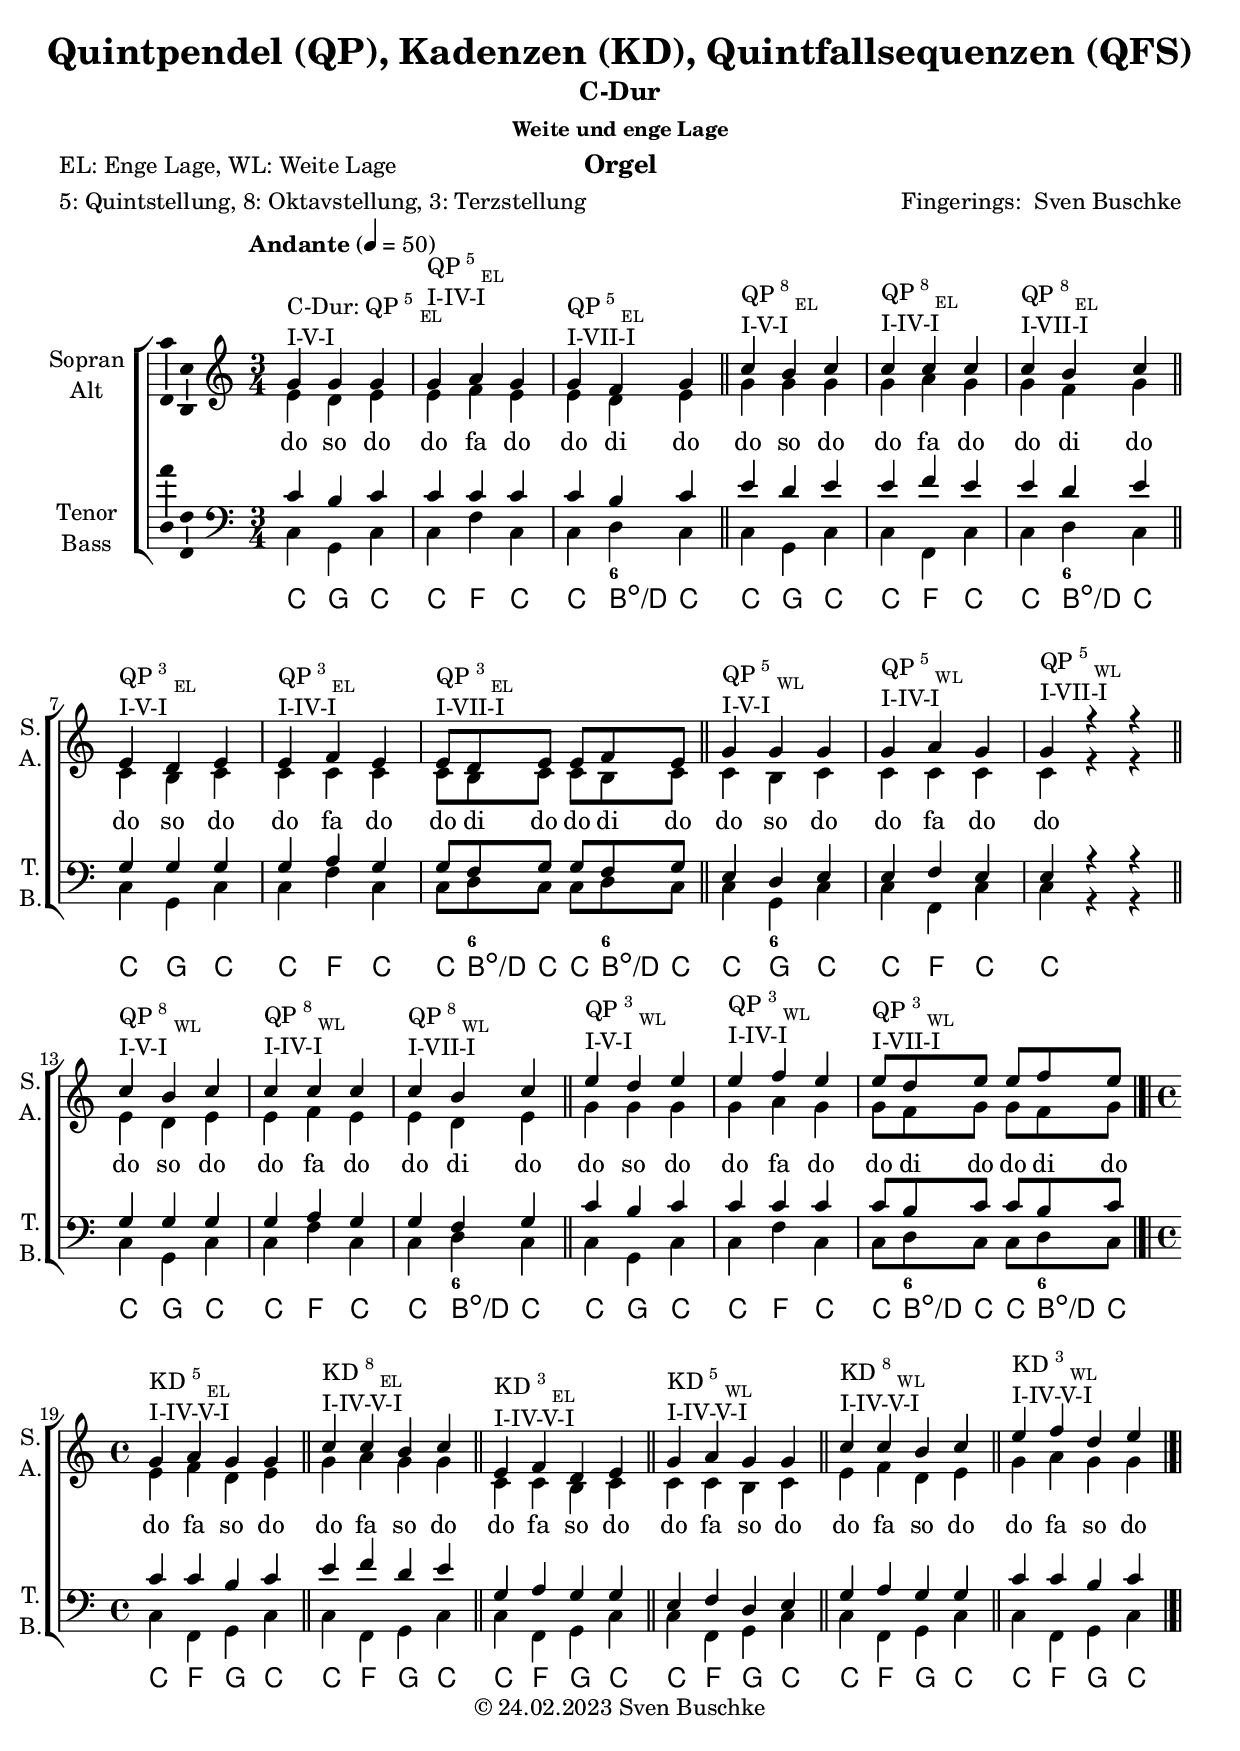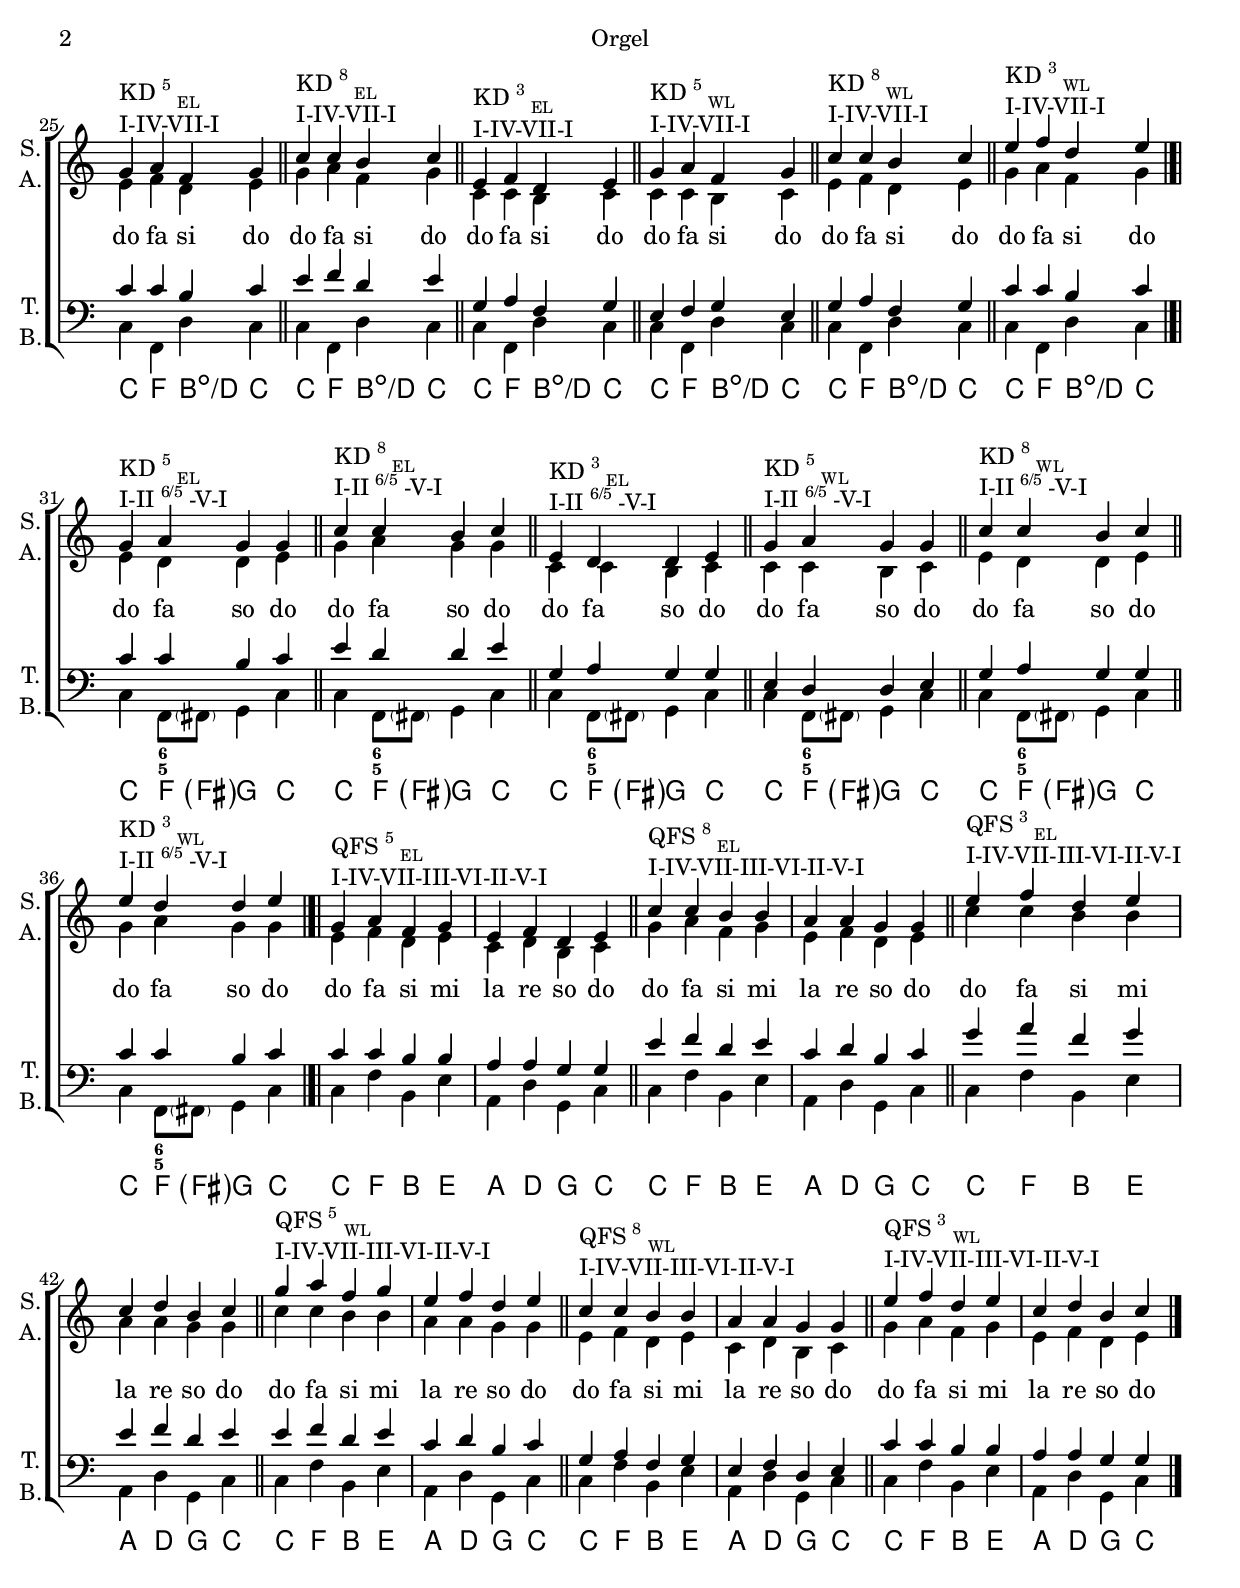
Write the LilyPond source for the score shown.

\version "2.24.3"
\language "english"

\header {
  dedication = ""
  title = "Quintpendel (QP), Kadenzen (KD), Quintfallsequenzen (QFS)"
  subtitle = "C-Dur"
  subsubtitle = "Weite und enge Lage"
  instrument = "Orgel"
  composer = ""
  arranger = \markup{"Fingerings: " \with-url "https://buschke.com" "Sven Buschke"}
  poet = "EL: Enge Lage, WL: Weite Lage"
  meter = "5: Quintstellung, 8: Oktavstellung, 3: Terzstellung"
  piece = ""
  opus = ""
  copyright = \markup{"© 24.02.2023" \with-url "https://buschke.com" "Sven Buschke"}
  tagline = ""
}

\paper {
  #(set-paper-size "a4")
}

% -----------------------------------------------
% -----------------------------------------------
% -----------------------------------------------
% begin C major
% -----------------------------------------------
% -----------------------------------------------
% -----------------------------------------------

global = {
  \key c \major
%   \numericTimeSignature
  \time 3/4
  \tempo "Andante" 4=50
}

soprano = \relative c'' {
  \global
  % Music follows here.
  g^\markup{\column{\line{C-Dur: QP\super{5}\sub{EL}}\line{I-V-I}}} g g
  g^\markup{\column{\line{QP\super{5}\sub{EL}}\line{I-IV-I}}} a g
  g^\markup{\column{\line{QP\super{5}\sub{EL}}\line{I-VII-I}}} f g
  \bar "||"
  c^\markup{\column{\line{QP\super{8}\sub{EL}}\line{I-V-I}}} b c
  c^\markup{\column{\line{QP\super{8}\sub{EL}}\line{I-IV-I}}} c c
  c^\markup{\column{\line{QP\super{8}\sub{EL}}\line{I-VII-I}}} b c
  \bar "||"
  e,^\markup{\column{\line{QP\super{3}\sub{EL}}\line{I-V-I}}} d e
  e^\markup{\column{\line{QP\super{3}\sub{EL}}\line{I-IV-I}}} f e
  e8^\markup{\column{\line{QP\super{3}\sub{EL}}\line{I-VII-I}}}[d e] e f e
  \bar "||"
  g4^\markup{\column{\line{QP\super{5}\sub{WL}}\line{I-V-I}}} g g
  g^\markup{\column{\line{QP\super{5}\sub{WL}}\line{I-IV-I}}} a g
  g^\markup{\column{\line{QP\super{5}\sub{WL}}\line{I-VII-I}}} r r
  \bar "||"
  c^\markup{\column{\line{QP\super{8}\sub{WL}}\line{I-V-I}}} b c
  c^\markup{\column{\line{QP\super{8}\sub{WL}}\line{I-IV-I}}} c c
  c^\markup{\column{\line{QP\super{8}\sub{WL}}\line{I-VII-I}}} b c
  \bar "||"
  e^\markup{\column{\line{QP\super{3}\sub{WL}}\line{I-V-I}}} d e
  e^\markup{\column{\line{QP\super{3}\sub{WL}}\line{I-IV-I}}} f e
  e8^\markup{\column{\line{QP\super{3}\sub{WL}}\line{I-VII-I}}}[d e] e[f e]
  \bar "|.|"\break
  \time 4/4
    % KD I IV V I
  g,4^\markup{\column{\line{KD\super{5}\sub{EL}}\line{I-IV-V-I}}} a g g
  \bar "||"
  c^\markup{\column{\line{KD\super{8}\sub{EL}}\line{I-IV-V-I}}} c b c
  \bar "||"
  e,^\markup{\column{\line{KD\super{3}\sub{EL}}\line{I-IV-V-I}}} f d e
  \bar "||"
  g^\markup{\column{\line{KD\super{5}\sub{WL}}\line{I-IV-V-I}}} a g g
  \bar "||"
  c4^\markup{\column{\line{KD\super{8}\sub{WL}}\line{I-IV-V-I}}} c b c
  \bar "||"
  e^\markup{\column{\line{KD\super{3}\sub{WL}}\line{I-IV-V-I}}} f d e
  \bar "|.|"
      % KD I IV VII I
  g,4^\markup{\column{\line{KD\super{5}\sub{EL}}\line{I-IV-VII-I}}} a f g
  \bar "||"
  c^\markup{\column{\line{KD\super{8}\sub{EL}}\line{I-IV-VII-I}}} c b c
  \bar "||"
  e,^\markup{\column{\line{KD\super{3}\sub{EL}}\line{I-IV-VII-I}}} f d e
  \bar "||"
  g^\markup{\column{\line{KD\super{5}\sub{WL}}\line{I-IV-VII-I}}} a f g
  \bar "||"
  c4^\markup{\column{\line{KD\super{8}\sub{WL}}\line{I-IV-VII-I}}} c b c
  \bar "||"
  e^\markup{\column{\line{KD\super{3}\sub{WL}}\line{I-IV-VII-I}}} f d e
  \bar "|.|"
% KD I II65 V I
  g,4^\markup{\column{\line{KD\super{5}\sub{EL}}\line{I-II\super{6/5}-V-I}}} a g g
  \bar "||"
  c^\markup{\column{\line{KD\super{8}\sub{EL}}\line{I-II\super{6/5}-V-I}}} c b c
  \bar "||"
  e,^\markup{\column{\line{KD\super{3}\sub{EL}}\line{I-II\super{6/5}-V-I}}} d d e
  \bar "||"
  g^\markup{\column{\line{KD\super{5}\sub{WL}}\line{I-II\super{6/5}-V-I}}} a g g
  \bar "||"
  c4^\markup{\column{\line{KD\super{8}\sub{WL}}\line{I-II\super{6/5}-V-I}}} c b c
  \bar "||"
  e^\markup{\column{\line{KD\super{3}\sub{WL}}\line{I-II\super{6/5}-V-I}}} d d e
  \bar "|.|"
  % QFS
  g,^\markup{\column{\line{QFS\super{5}\sub{EL}}\line{I-IV-VII-III-VI-II-V-I}}} a f g e f d e
  \bar "||"
  c'^\markup{\column{\line{QFS\super{8}\sub{EL}}\line{I-IV-VII-III-VI-II-V-I}}} c b b a a g g
  \bar "||"
  e'^\markup{\column{\line{QFS\super{3}\sub{EL}}\line{I-IV-VII-III-VI-II-V-I}}} f d e c d b c
  \bar "||"
  g'^\markup{\column{\line{QFS\super{5}\sub{WL}}\line{I-IV-VII-III-VI-II-V-I}}} a f g e f d e
  \bar "||"
  c^\markup{\column{\line{QFS\super{8}\sub{WL}}\line{I-IV-VII-III-VI-II-V-I}}} c b b a a g g
  \bar "||"
  e'^\markup{\column{\line{QFS\super{3}\sub{WL}}\line{I-IV-VII-III-VI-II-V-I}}} f d e c d b c
  \bar "|."  
}

alto = \relative c' {
  \global
  % Music follows here.
  % QP^5_EL
  e d e
  e f e
  e d e
  % QP^8_EL
  g g g
  g a g
  g f g
  % QP^3_EL
  c, b c
  c c c
  c8[b c]c[b c]
  % QP^5_WL
  c4 b c
  c c c
  c r r
  % QP^8_WL
  e d e
  e f e
  e d e
  % QP^3_WL
  g g g
  g a g
  g8[f g] g[f g]
  \time 4/4
  % KD
  % KD^5_WE-I-IV-V-I
  e4 f d e
  % KD^8_EL-I-IV-V-I
  g a g g
  % KD^3_EL-I-IV-V-I
  c, c b c
  % KD^5_WL-I-IV-V-I
  c c b c
  % KD^8_WL-I-IV-V-I
  e f d e
  % KD^3_WL-I-IV-V-I
  g a g g
    % KD^5_WE-I-IV-V-I
  e4 f d e
  % KD^8_EL-I-IV-V-I
  g a f g
  % KD^3_EL-I-IV-V-I
  c, c b c
  % KD^5_WL-I-IV-V-I
  c c b c
  % KD^8_WL-I-IV-V-I
  e f d e
  % KD^3_WL-I-IV-V-I
  g a f g
    % KD^5_WE-I-IV-V-I
  e4 d d e
  % KD^8_EL-I-IV-V-I
  g a g g
  % KD^3_EL-I-IV-V-I
  c, c b c
  % KD^5_WL-I-IV-V-I
  c c b c
  % KD^8_WL-I-IV-V-I
  e d d e
  % KD^3_WL-I-IV-V-I
  g a g g
  % QFS
  % QFS^5_EL-I-IV-VII-III-VI-II-V-I
  e f d e c d b c
  % QFS^8_EL-I-IV-VII-III-VI-II-V-I
  g' a f g e f d e
  % QFS^3_EL-I-IV-VII-III-VI-II-V-I
  c' c b b a a g g
  % QFS^5_WL-I-IV-VII-III-VI-II-V-I
  c c b b a a g g
  % QFS^8_WL-I-IV-VII-III-VI-II-V-I
  e f d e c d b c
  % QFS^3_WL-I-IV-VII-III-VI-II-V-I
  g' a f g e f d e
  \bar "|."  
}

tenor = \relative c' {
  \global
  % Music follows here.
  % QP^5_EL
  c b c
  c c c
  c b c
  % QP^8_EL
  e d e
  e f e
  e d e
  % QP^3_EL
  g, g g
  g a g
  g8[f g]g[f g]
  % QP^5_WL
  e4 d e
  e f e
  e r r
  % QP^8_WL
  g g g
  g a g
  g f g
  % QP^3_WL
  c b c
  c c c
  c8[b c]c[b c]
  \time 4/4
  % KD
  % KD^5_EL-I-IV-V-I
  c4 c b c
  % KD^8_EL-I-IV-V-I
  e f d e
  % KD^3_EL-I-IV-V-I
  g, a g g
  % KD^5_WL-I-IV-V-I
  e f d e
  % KD^8_WL-I-IV-V-I
  g a g g
  % KD^3_WL-I-IV-V-I
  c c b c
    % KD^5_EL-I-IV-V-I
  c4 c b c
  % KD^8_EL-I-IV-V-I
  e f d e
  % KD^3_EL-I-IV-V-I
  g, a f g
  % KD^5_WL-I-IV-V-I
  e f g e
  % KD^8_WL-I-IV-V-I
  g a f g
  % KD^3_WL-I-IV-V-I
  c c b c
    % KD^5_EL-I-IV-V-I
  c4 c b c
  % KD^8_EL-I-IV-V-I
  e d d e
  % KD^3_EL-I-IV-V-I
  g, a g g
  % KD^5_WL-I-IV-V-I
  e d d e
  % KD^8_WL-I-IV-V-I
  g a g g
  % KD^3_WL-I-IV-V-I
  c c b c
  % QFS
  % QFS^5_EL-I-IV-VII-III-VI-II-V-I
  c c b b a a g g
  % QFS^8_EL-I-IV-VII-III-VI-II-V-I
  e' f d e c d b c
  % QFS^3_EL-I-IV-VII-III-VI-II-V-I
  g' a f g e f d e
  % QFS^5_WL-I-IV-VII-III-VI-II-V-I
  e f d e c d b c
  % QFS^8_WL-I-IV-VII-III-VI-II-V-I
  g a f g e f d e
  % QFS^3_WL-I-IV-VII-III-VI-II-V-I
  c' c b b a a g g
  \bar "|."  
}

bass = \relative c {
  \global
  % Music follows here.
  % QP^5_EL
  c g c
  c f c
  c d c
  % QP^8_EL
  c g c
  c f, c'
  c d c
  % QP^3_EL
  c g c
  c f c
  c8[d c]c[d c]
  % QP^5_WL
  c4 g c
  c f, c'
  c r r
  % QP^8_WL
  c g c
  c f c
  c d c
  % QP^3_WL
  c g c
  c f c
  c8[d c]c[d c]
  \time 4/4
  % KD
  % KD^5_EL-I-IV-V-I
  c4 f, g c|
  % KD^8_EL-I-IV-V-I
  c f, g c|
  % KD^3_EL-I-IV-V-I
  c f, g c|
  % KD^5_WL-I-IV-V-I
  c f, g c|
  % KD^8_WL-I-IV-V-I
  c f, g c|
  % KD^3_WL-I-IV-V-I
  c f, g c|
  % KD^5_EL-I-IV-V-I
  c4 f, d' c|
  % KD^8_EL-I-IV-V-I
  c f, d' c|
  % KD^3_EL-I-IV-V-I
  c f, d' c|
  % KD^5_WL-I-IV-V-I
  c f, d' c|
  % KD^8_WL-I-IV-V-I
  c f, d' c|
  % KD^3_WL-I-IV-V-I
  c f, d' c|
  % KD^5_EL-I-IV-V-I
  c4 f,8 \parenthesize fs g4 c|
  % KD^8_EL-I-IV-V-I
  c f,8 \parenthesize fs g4 c|
  % KD^3_EL-I-IV-V-I
  c f,8 \parenthesize fs g4 c|
  % KD^5_WL-I-IV-V-I
  c f,8 \parenthesize fs g4 c|
  % KD^8_WL-I-IV-V-I
  c f,8 \parenthesize fs g4 c|
  % KD^3_WL-I-IV-V-I
  c f,8 \parenthesize fs g4 c|
  % QFS
  % QFS^5_EL-I-IV-VII-III-VI-II-V-I
  c f b, e a, d g, c
  % QFS^8_EL-I-IV-VII-III-VI-II-V-I
  c f b, e a, d g, c
  % QFS^3_EL-I-IV-VII-III-VI-II-V-I
  c f b, e a, d g, c
  % QFS^5_WL-I-IV-VII-III-VI-II-V-I
  c f b, e a, d g, c
  % QFS^8_WL-I-IV-VII-III-VI-II-V-I
  c f b, e a, d g, c
  % QFS^3_WL-I-IV-VII-III-VI-II-V-I
  c f b, e a, d g, c
  \bar "|."  
}

verse = \lyricmode {
  % Lyrics follow here.
  % QP^5_EL
  do so do do fa do do di do do so do do fa do do di do
  do so do do fa do do di do do di do do so do do fa do do
  do so do do fa do do di do do so do do fa do do di do do di do
  do fa so do do fa so do do fa so do do fa so do do fa so do do fa so do do fa si do do fa si do do fa si do do fa si do do fa si do do fa si do
  do fa so do do fa so do do fa so do do fa so do do fa so do do fa so do
  do fa si mi la re so do do fa si mi la re so do do fa si mi la re so do do fa si mi la re so do do fa si mi la re so do do fa si mi la re so do
}

figBass = \figuremode {
  \global
  % Figures follow here.
    % QP^5_EL
    r4 r r
    r4 r r
    r4 <6> r
    % QP^8_EL
    r4 r r
    r4 r r
    r4 <6> r
    % QP^3_EL
    r4 r r
    r4 r r
    r8 <6> r r <6> r
    % QP^5_WL
    r4 <6> r
    r4 r r
    r4 r r
    % QP^8_WL
    r4 r r
    r4 r r
    r4 <6> r 
    % QP^3_WL
    r4 r r
    r4 r r
    r8 <6> r r <6> r
    \time 4/4
    %
    % KD I VI V I
    %
    % KD^5_EL-I-IV-V-I
    r4 r r r
    % KD^8_EL-I-IV-V-I
    r4 r r r
    % KD^3_EL-I-IV-V-I
    r4 r r r
    % KD^5_WL-I-IV-V-I
    r4 r r r
    % KD^8_WL-I-IV-V-I
    r4 r r r
    % KD^3_WL-I-IV-V-I
    r4 r r r
    %
    % KD I VI VII I
    %
    % KD^5_EL-I-IV-VII-I
    r4 r r r
    % KD^8_EL-I-IV-VII-I
    r4 r r r
    % KD^3_EL-I-IV-VII-I
    r4 r r r
    % KD^5_WL-I-IV-VII-I
    r4 r r r
    % KD^8_WL-I-IV-VII-I
    r4 r r r
    % KD^3_WL-I-IV-VII-I
    r4 r r r
    %
    % KD I II6/5 V I
    %
    % KD^5_EL-I-II6/5-V-I
    r4 <6 5> r r
    % KD^8_EL-I-II6/5-V-I
    r4 <6 5> r r
    % KD^3_EL-I-II6/5-V-I
    r4 <6 5> r r
    % KD^5_WL-I-II6/5-V-I
    r4 <6 5> r r
    % KD^8_WL-I-II6/5-V-I
    r4 <6 5> r r
    % KD^3_WL-I-II6/5-V-I
    r4 <6 5> r r
    %
    % QFS
    %
    r4 r r r
    r4 r r r
    r4 r r r
    r4 r r r
    r4 r r r
    r4 r r r
    r4 r r r
    r4 r r r
    r4 r r r
    r4 r r r
    r4 r r r
    r4 r r r
}

chordNames = \chordmode {
  \global
  % Chords follow here.
  % QP^5_EL
  c g c
  c f c
  c b:dim/d c
  % QP^8_EL
  c g c
  c f, c'
  c b:dim/d c
  % QP^3_EL
  c g c
  c f c
  c8[b:dim/d c]c[b:dim/d c]
  % QP^5_WL
  c4 g c
  c f, c'
  c s s
  % QP^8_WL
  c g c
  c f c
  c b:dim/d c
  % QP^3_WL
  c g c
  c f c
  c8[b:dim/d c]c[b:dim/d c]
  \time 4/4
  % KD
  % KD^5_EL-I-IV-V-I
  c4 f, g c|
  % KD^8_EL-I-IV-V-I
  c f, g c|
  % KD^3_EL-I-IV-V-I
  c f, g c|
  % KD^5_WL-I-IV-V-I
  c f, g c|
  % KD^8_WL-I-IV-V-I
  c f, g c|
  % KD^3_WL-I-IV-V-I
  c f, g c|
  % KD^5_EL-I-IV-V-I
  c4 f, b:dim/d' c|
  % KD^8_EL-I-IV-V-I
  c f, b:dim/d' c|
  % KD^3_EL-I-IV-V-I
  c f, b:dim/d' c|
  % KD^5_WL-I-IV-V-I
  c f, b:dim/d' c|
  % KD^8_WL-I-IV-V-I
  c f, b:dim/d' c|
  % KD^3_WL-I-IV-V-I
  c f, b:dim/d' c|
  % KD^5_EL-I-IV-V-I
  c4 f,8 \parenthesize fs g4 c|
  % KD^8_EL-I-IV-V-I
  c f,8 \parenthesize fs g4 c|
  % KD^3_EL-I-IV-V-I
  c f,8 \parenthesize fs g4 c|
  % KD^5_WL-I-IV-V-I
  c f,8 \parenthesize fs g4 c|
  % KD^8_WL-I-IV-V-I
  c f,8 \parenthesize fs g4 c|
  % KD^3_WL-I-IV-V-I
  c f,8 \parenthesize fs g4 c|
  % QFS
  % QFS^5_EL-I-IV-VII-III-VI-II-V-I
  c f b, e a, d g, c
  % QFS^8_EL-I-IV-VII-III-VI-II-V-I
  c f b, e a, d g, c
  % QFS^3_EL-I-IV-VII-III-VI-II-V-I
  c f b, e a, d g, c
  % QFS^5_WL-I-IV-VII-III-VI-II-V-I
  c f b, e a, d g, c
  % QFS^8_WL-I-IV-VII-III-VI-II-V-I
  c f b, e a, d g, c
  % QFS^3_WL-I-IV-VII-III-VI-II-V-I
  c f b, e a, d g, c
  \bar "|."    
}

% -----------------------------------------------
% -----------------------------------------------
% -----------------------------------------------
% end C major
% -----------------------------------------------
% -----------------------------------------------
% -----------------------------------------------

choirPart = \new ChoirStaff <<
  \new Staff \with {
    midiInstrument = "choir aahs"
    instrumentName = \markup \center-column { "Sopran" "Alt" }
    shortInstrumentName = \markup \center-column { "S." "A." }
  } <<
    \new Voice = "soprano" \with {
      \consists "Ambitus_engraver"
    } { \voiceOne \soprano }
    \new Voice = "alto" \with {
      \consists "Ambitus_engraver"
      \override Ambitus #'X-offset = #2.0
    } { \voiceTwo \alto }
  >>
  \new Lyrics \with {
    \override VerticalAxisGroup #'staff-affinity = #CENTER
  } \lyricsto "soprano" \verse
  \new Staff \with {
    midiInstrument = "choir aahs"
    instrumentName = \markup \center-column { "Tenor" "Bass" }
    shortInstrumentName = \markup \center-column { "T." "B." }
  } <<
    \clef bass
    \new Voice = "tenor" \with {
      \consists "Ambitus_engraver"
    } { \voiceOne \tenor }
    \new Voice = "bass" \with {
      \consists "Ambitus_engraver"
      \override Ambitus #'X-offset = #2.0
    } { \voiceTwo \bass }
  >>
>>

bassFiguresPart = \new FiguredBass \figBass

chordsPart = \new ChordNames \chordNames

\score {
  <<
    \choirPart
    \bassFiguresPart
    \chordsPart
  >>
  \layout { }
  \midi { }
}
